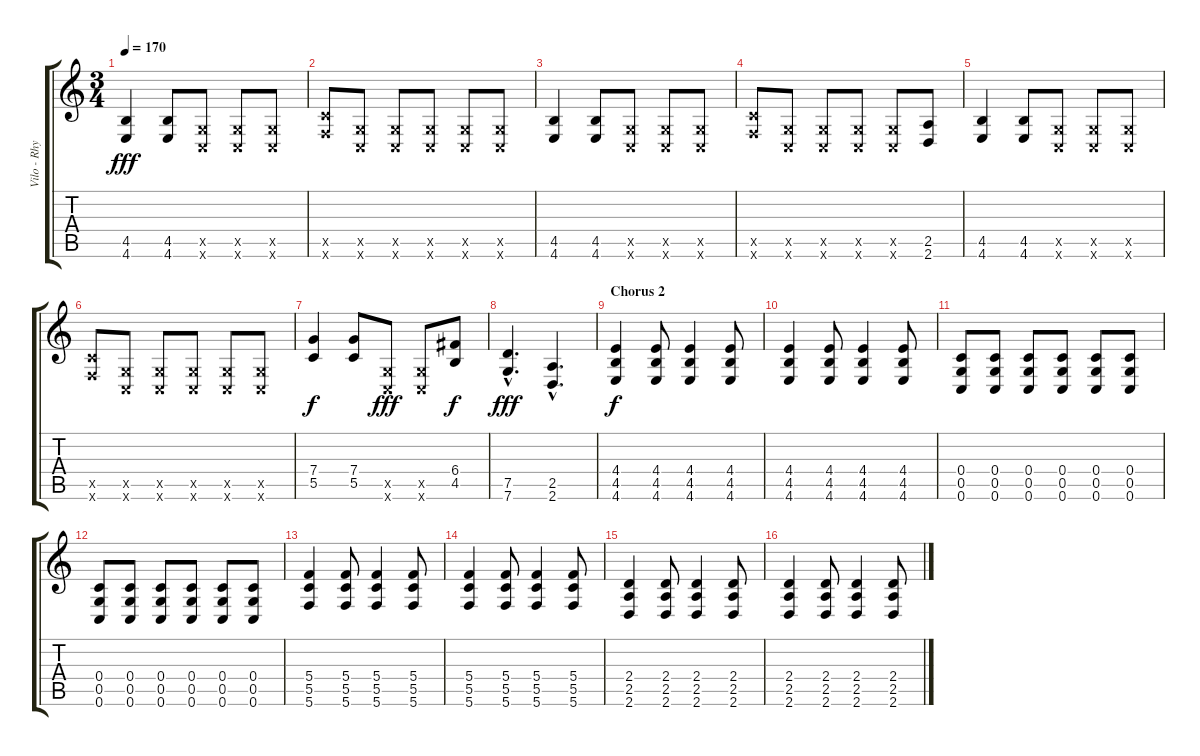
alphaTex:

\track ("Vilo - Rhythm Guitar" "Vilo - Rhy") {instrument distortionguitar}
\staff {score tabs}
\tuning (D4 A3 F3 C3 G2 C2) {hide}
\ts (3 4)
\tempo 170
\clef g2
\ks c
(4.5 4.6).4{dy fff} (4.5 4.6).8 (0.5{x} 0.6{x}).8 (0.5{x} 0.6{x}).8 (0.5{x} 0.6{x}).8 |
(5.5{x} 5.6{x}).8 (0.5{x} 0.6{x}).8 (0.5{x} 0.6{x}).8 (0.5{x} 0.6{x}).8 (0.5{x} 0.6{x}).8 (0.5{x} 0.6{x}).8 |
(4.5 4.6).4 (4.5 4.6).8 (0.5{x} 0.6{x}).8 (0.5{x} 0.6{x}).8 (0.5{x} 0.6{x}).8 |
(5.5{x} 5.6{x}).8 (0.5{x} 0.6{x}).8 (0.5{x} 0.6{x}).8 (0.5{x} 0.6{x}).8 (0.5{x} 0.6{x}).8 (2.5 2.6).8 |
(4.5 4.6).4 (4.5 4.6).8 (0.5{x} 0.6{x}).8 (0.5{x} 0.6{x}).8 (0.5{x} 0.6{x}).8 |
(5.5{x} 5.6{x}).8 (0.5{x} 0.6{x}).8 (0.5{x} 0.6{x}).8 (0.5{x} 0.6{x}).8 (0.5{x} 0.6{x}).8 (0.5{x} 0.6{x}).8 |
(7.4 5.5).4{dy f} (7.4 5.5).8 (0.5{x} 0.6{x}).8{dy fff} (0.5{x} 0.6{x}).8 (6.4 4.5).8{dy f} |
(7.5{hac} 7.6{hac}).4{d dy fff} (2.5{hac} 2.6{hac}).4{d} |
\section ("" "Chorus 2")
(4.4 4.5 4.6).4{dy f volume 12 instrument distortionguitar} (4.4 4.5 4.6).8 (4.4 4.5 4.6).4 (4.4 4.5 4.6).8 |
(4.4 4.5 4.6).4 (4.4 4.5 4.6).8 (4.4 4.5 4.6).4 (4.4 4.5 4.6).8 |
(0.4 0.5 0.6).8 (0.4 0.5 0.6).8 (0.4 0.5 0.6).8 (0.4 0.5 0.6).8 (0.4 0.5 0.6).8 (0.4 0.5 0.6).8 |
(0.4 0.5 0.6).8 (0.4 0.5 0.6).8 (0.4 0.5 0.6).8 (0.4 0.5 0.6).8 (0.4 0.5 0.6).8 (0.4 0.5 0.6).8 |
(5.4 5.5 5.6).4{volume 12 instrument distortionguitar} (5.4 5.5 5.6).8 (5.4 5.5 5.6).4 (5.4 5.5 5.6).8 |
(5.4 5.5 5.6).4 (5.4 5.5 5.6).8 (5.4 5.5 5.6).4 (5.4 5.5 5.6).8 |
(2.4 2.5 2.6).4 (2.4 2.5 2.6).8 (2.4 2.5 2.6).4 (2.4 2.5 2.6).8 |
(2.4 2.5 2.6).4 (2.4 2.5 2.6).8 (2.4 2.5 2.6).4 (2.4 2.5 2.6).8
